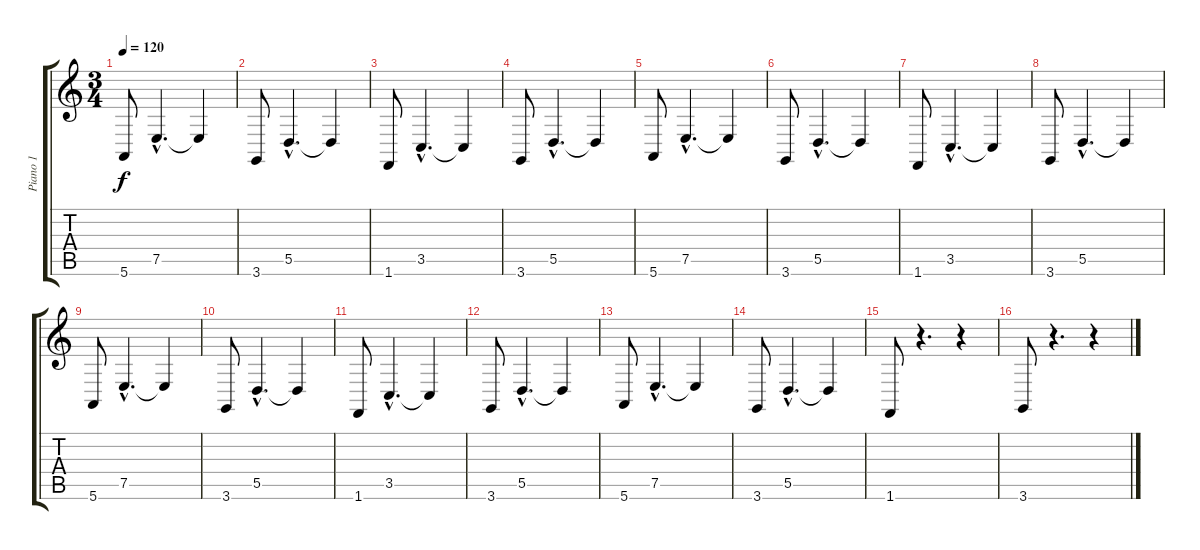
\track ("Piano 1" "Piano 1") {instrument acousticgrandpiano}
\staff {score tabs}
\tuning (E4 B3 G3 D3 A2 E2) {hide}
\ts (3 4)
\tempo 120
\clef g2
\ks c
5.6.8{dy f} 7.5{hac}.4{d} 7.5{t}.4 |
3.6.8 5.5{hac}.4{d} 5.5{t}.4 |
1.6.8 3.5{hac}.4{d} 3.5{t}.4 |
3.6.8 5.5{hac}.4{d} 5.5{t}.4 |
5.6.8 7.5{hac}.4{d} 7.5{t}.4 |
3.6.8 5.5{hac}.4{d} 5.5{t}.4 |
1.6.8 3.5{hac}.4{d} 3.5{t}.4 |
3.6.8 5.5{hac}.4{d} 5.5{t}.4 |
5.6.8 7.5{hac}.4{d} 7.5{t}.4 |
3.6.8 5.5{hac}.4{d} 5.5{t}.4 |
1.6.8 3.5{hac}.4{d} 3.5{t}.4 |
3.6.8 5.5{hac}.4{d} 5.5{t}.4 |
5.6.8 7.5{hac}.4{d} 7.5{t}.4 |
3.6.8 5.5{hac}.4{d} 5.5{t}.4 |
1.6.8 r.4{d} r.4 |
3.6.8 r.4{d} r.4
